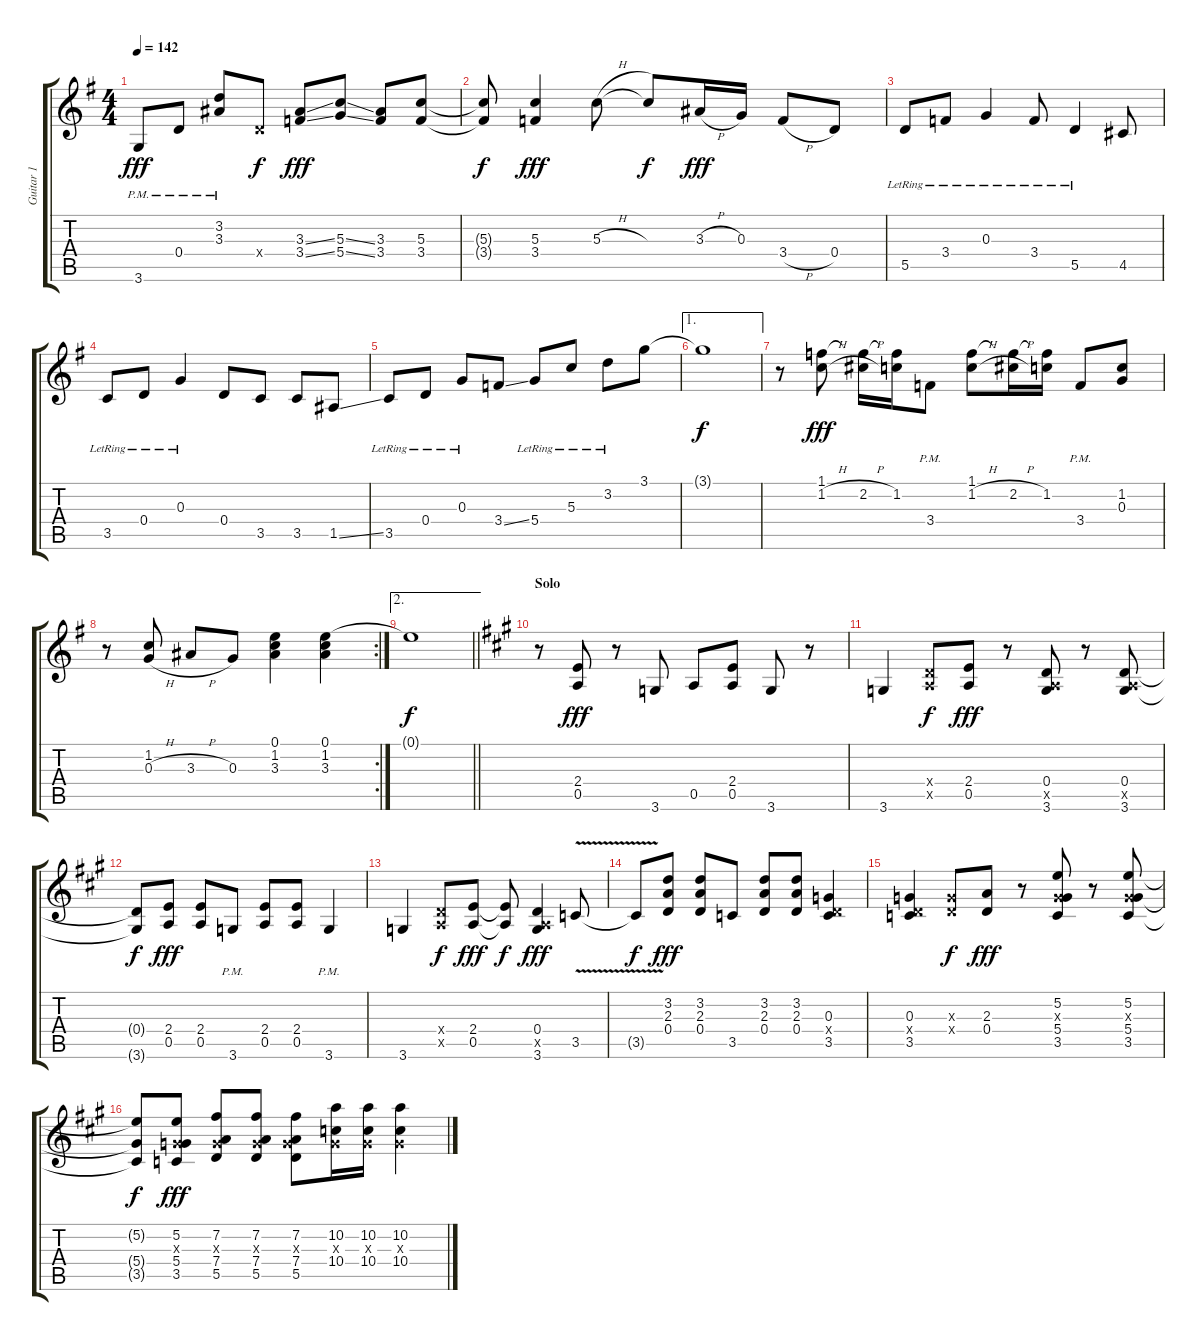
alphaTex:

\track ("Guitar 1" "Guitar 1") {instrument electricguitarjazz}
\staff {score tabs}
\tuning (E4 B3 G3 D3 A2 E2) {hide}
\ts (4 4)
\tempo 142
\clef g2
\ks g
3.6{pm}.8{dy fff} 0.4{pm}.8 (3.2{pm} 3.3{pm}).8 0.4{x}.8{dy f} (3.3{ss} 3.4{ss}).8{dy fff} (5.3{ss} 5.4{ss}).8 (3.3 3.4).8 (5.3 3.4).8 |
(5.3{t} 3.4{t}).8{dy f} (5.3 3.4).4{dy fff} 5.3{h}.8 5.3{t}.8{dy f} 3.3{h}.16{dy fff} 0.3.16 3.4{h}.8 0.4.8 |
5.5{lr}.8 3.4{lr}.8 0.3{lr}.4 3.4{lr}.8 5.5{lr}.4 4.5.8 |
3.5{lr}.8 0.4{lr}.8 0.3{lr}.4 0.4.8 3.5.8 3.5.8 1.5{ss}.8 |
3.5{lr}.8 0.4{lr}.8 0.3{lr}.8 3.4{ss}.8 5.4{lr}.8 5.3{lr}.8 3.2{lr}.8 3.1.8 |
\ae 1
3.1{t}.1{dy f} |
r.8 (1.1 1.2{h}).8{dy fff} (1.1{t} 2.2{h}).16 (1.1{t} 1.2).16 3.4{pm}.8 (1.1 1.2{h}).8 (1.1{t} 2.2{h}).16 (1.1{t} 1.2).16 3.4{pm}.8 (1.2 0.3).8 |
\rc 2
r.8 (1.2 0.3{h}).8 3.3{h}.8 0.3.8 (0.1 1.2 3.3).4 (0.1 1.2 3.3).4 |
\ae 2
\barLineRight lightlight
0.1{t}.1{dy f} |
\section ("" "Solo")
\ks a
r.8 (2.4 0.5).8{dy fff} r.8 3.6.8 0.5.8 (2.4 0.5).8 3.6.8 r.8 |
3.6.4 (0.4{x} 0.5{x}).8{dy f} (2.4 0.5).8{dy fff} r.8 (0.4 0.5{x} 3.6).8 r.8 (0.4 0.5{x} 3.6).8 |
(0.4{t} 3.6{t}).8{dy f} (2.4 0.5).8{dy fff} (2.4 0.5).8 3.6{pm}.8 (2.4 0.5).8 (2.4 0.5).8 3.6{pm}.4 |
3.6.4 (0.4{x} 0.5{x}).8{dy f} (2.4 0.5).8{dy fff} (2.4{t} 0.5{t}).8{dy f} (0.4 0.5{x} 3.6).4{dy fff} 3.5{v}.8 |
3.5{t}.8{dy f} (3.2 2.3 0.4).8{dy fff} (3.2 2.3 0.4).8 3.5.8 (3.2 2.3 0.4).8 (3.2 2.3 0.4).8 (0.3 0.4{x} 3.5).4 |
(0.3 0.4{x} 3.5).4 (0.3{x} 0.4{x}).8{dy f} (2.3 0.4).8{dy fff} r.8 (5.2 0.3{x} 5.4 3.5).8 r.8 (5.2 0.3{x} 5.4 3.5).8 |
(5.2{t} 5.4{t} 3.5{t}).8{dy f} (5.2 0.3{x} 5.4 3.5).8{dy fff} (7.2 0.3{x} 7.4 5.5).8 (7.2 0.3{x} 7.4 5.5).8 (7.2 0.3{x} 7.4 5.5).8 (10.2 0.3{x} 10.4).16 (10.2 0.3{x} 10.4).16 (10.2 0.3{x} 10.4).4
